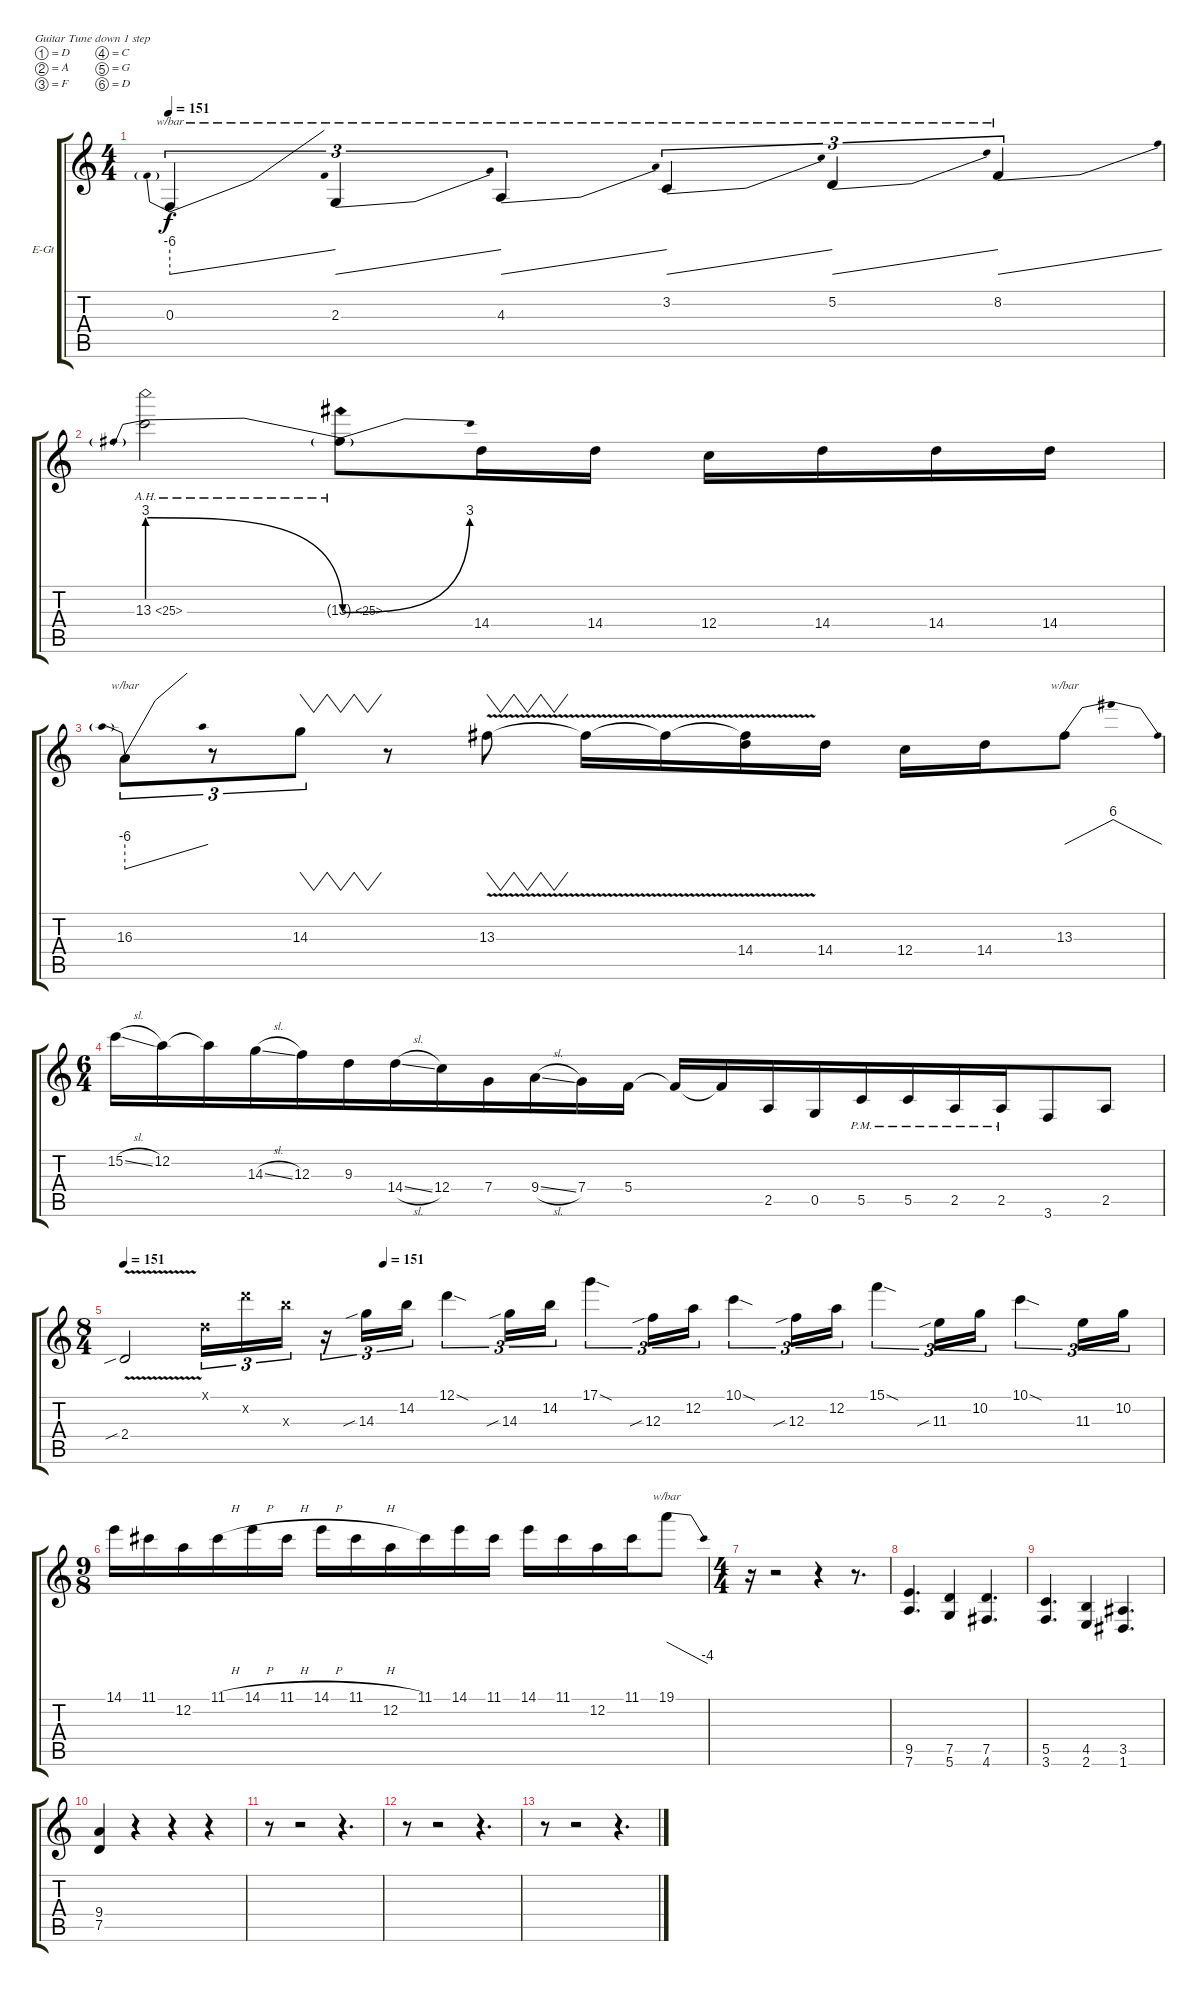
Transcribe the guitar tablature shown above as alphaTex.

\bracketExtendMode groupsimilarinstruments
\firstSystemTrackNameOrientation horizontal
\otherSystemsTrackNameOrientation horizontal
\track ("Гитара 1" "E-Gt") {instrument distortionguitar}
\staff {score tabs}
\tuning (D4 A3 F3 C3 G2 D2)
\ts (4 4)
\tempo 151
\clef g2
\ks c
0.3.4{tu (3 2) tbe (predivedive default 0 -24 60 0) dy f} 2.3.4{tu (3 2) tbe (dive default 0 -24 60 0)} 4.3.4{tu (3 2) tbe (dive default 0 -24 60 0)} 3.2.4{tu (3 2) tbe (dive default 0 -24 60 0)} 5.2.4{tu (3 2) tbe (dive default 0 -24 60 0)} 8.2.4{tu (3 2) tbe (dive default 0 -24 60 0)} |
13.3{be (prebendrelease 0 12 60 0) ah 12}.2 13.3{be (bend 0 0 60 12) ah 12 t}.8 14.4.16 14.4.16 12.4.16 14.4.16 14.4.16 14.4.16 |
16.3.8{tu (3 2) tbe (predivedive default 0 -24 60 0)} r.8{tu (3 2)} 14.3.8{vw tu (3 2)} r.8 13.3{v}.8{vw} 13.3{v t}.16 13.3{v t}.16 (13.3{v t} 14.4).16 14.4.16 12.4.16 14.4.16 13.3.8{tbe (dip default 0 0 30 24 60 0)} |
\ts (6 4)
\beaming (8 6 6)
15.2{sl}.16 12.2.16 12.2{t}.16 14.3{sl}.16 12.3.16 9.3.16 14.4{sl}.16 12.4.16 7.4.16 9.4{sl}.16 7.4.16 5.4.16 5.4{t}.16 5.4{t}.16 2.5.16 0.5.16 5.5{pm}.16 5.5{pm}.16 2.5{pm}.16 2.5{pm}.16 3.6.8 2.5.8 |
\ts (8 4)
\beaming (8 4 4 4 4)
\tempo 151
\tempo (151 0.25)
2.4{v sib}.2 0.1{x}.16{tu (3 2)} 17.2{x}.16{tu (3 2)} 18.3{x}.16{tu (3 2)} r.16{tu (3 2)} 14.3{sib}.16{tu (3 2)} 14.2.16{tu (3 2)} 12.1{sod}.4{tu (3 2)} 14.3{sib}.16{tu (3 2)} 14.2.16{tu (3 2)} 17.1{sod}.4{tu (3 2)} 12.3{sib}.16{tu (3 2)} 12.2.16{tu (3 2)} 10.1{sod}.4{tu (3 2)} 12.3{sib}.16{tu (3 2)} 12.2.16{tu (3 2)} 15.1{sod}.4{tu (3 2)} 11.3{sib}.16{tu (3 2)} 10.2.16{tu (3 2)} 10.1{sod}.4{tu (3 2)} 11.3.16{tu (3 2)} 10.2.16{tu (3 2)} |
\ts (9 8)
\beaming (8 3 3 3)
14.1.16 11.1.16 12.2.16 11.1{h}.16 14.1{h}.16 11.1{h}.16 14.1{h}.16 11.1{h}.16 12.2.16 11.1.16 14.1.16 11.1.16 14.1.16 11.1.16 12.2.16 11.1.16 19.1.8{tbe (dive default 0 0 60 -16)} |
\ts (4 4)
\beaming (8 2 2 2 2)
r.16 r.2 r.4 r.8{d} |
(9.5 7.6).4{d} (7.5 5.6).4 (7.5 4.6).4{d} |
(5.5 3.6).4{d} (4.5 2.6).4 (3.5 1.6).4{d} |
(9.4 7.5).4 r.4 r.4 r.4 |
r.8 r.2 r.4{d} |
r.8 r.2 r.4{d} |
r.8 r.2 r.4{d}
